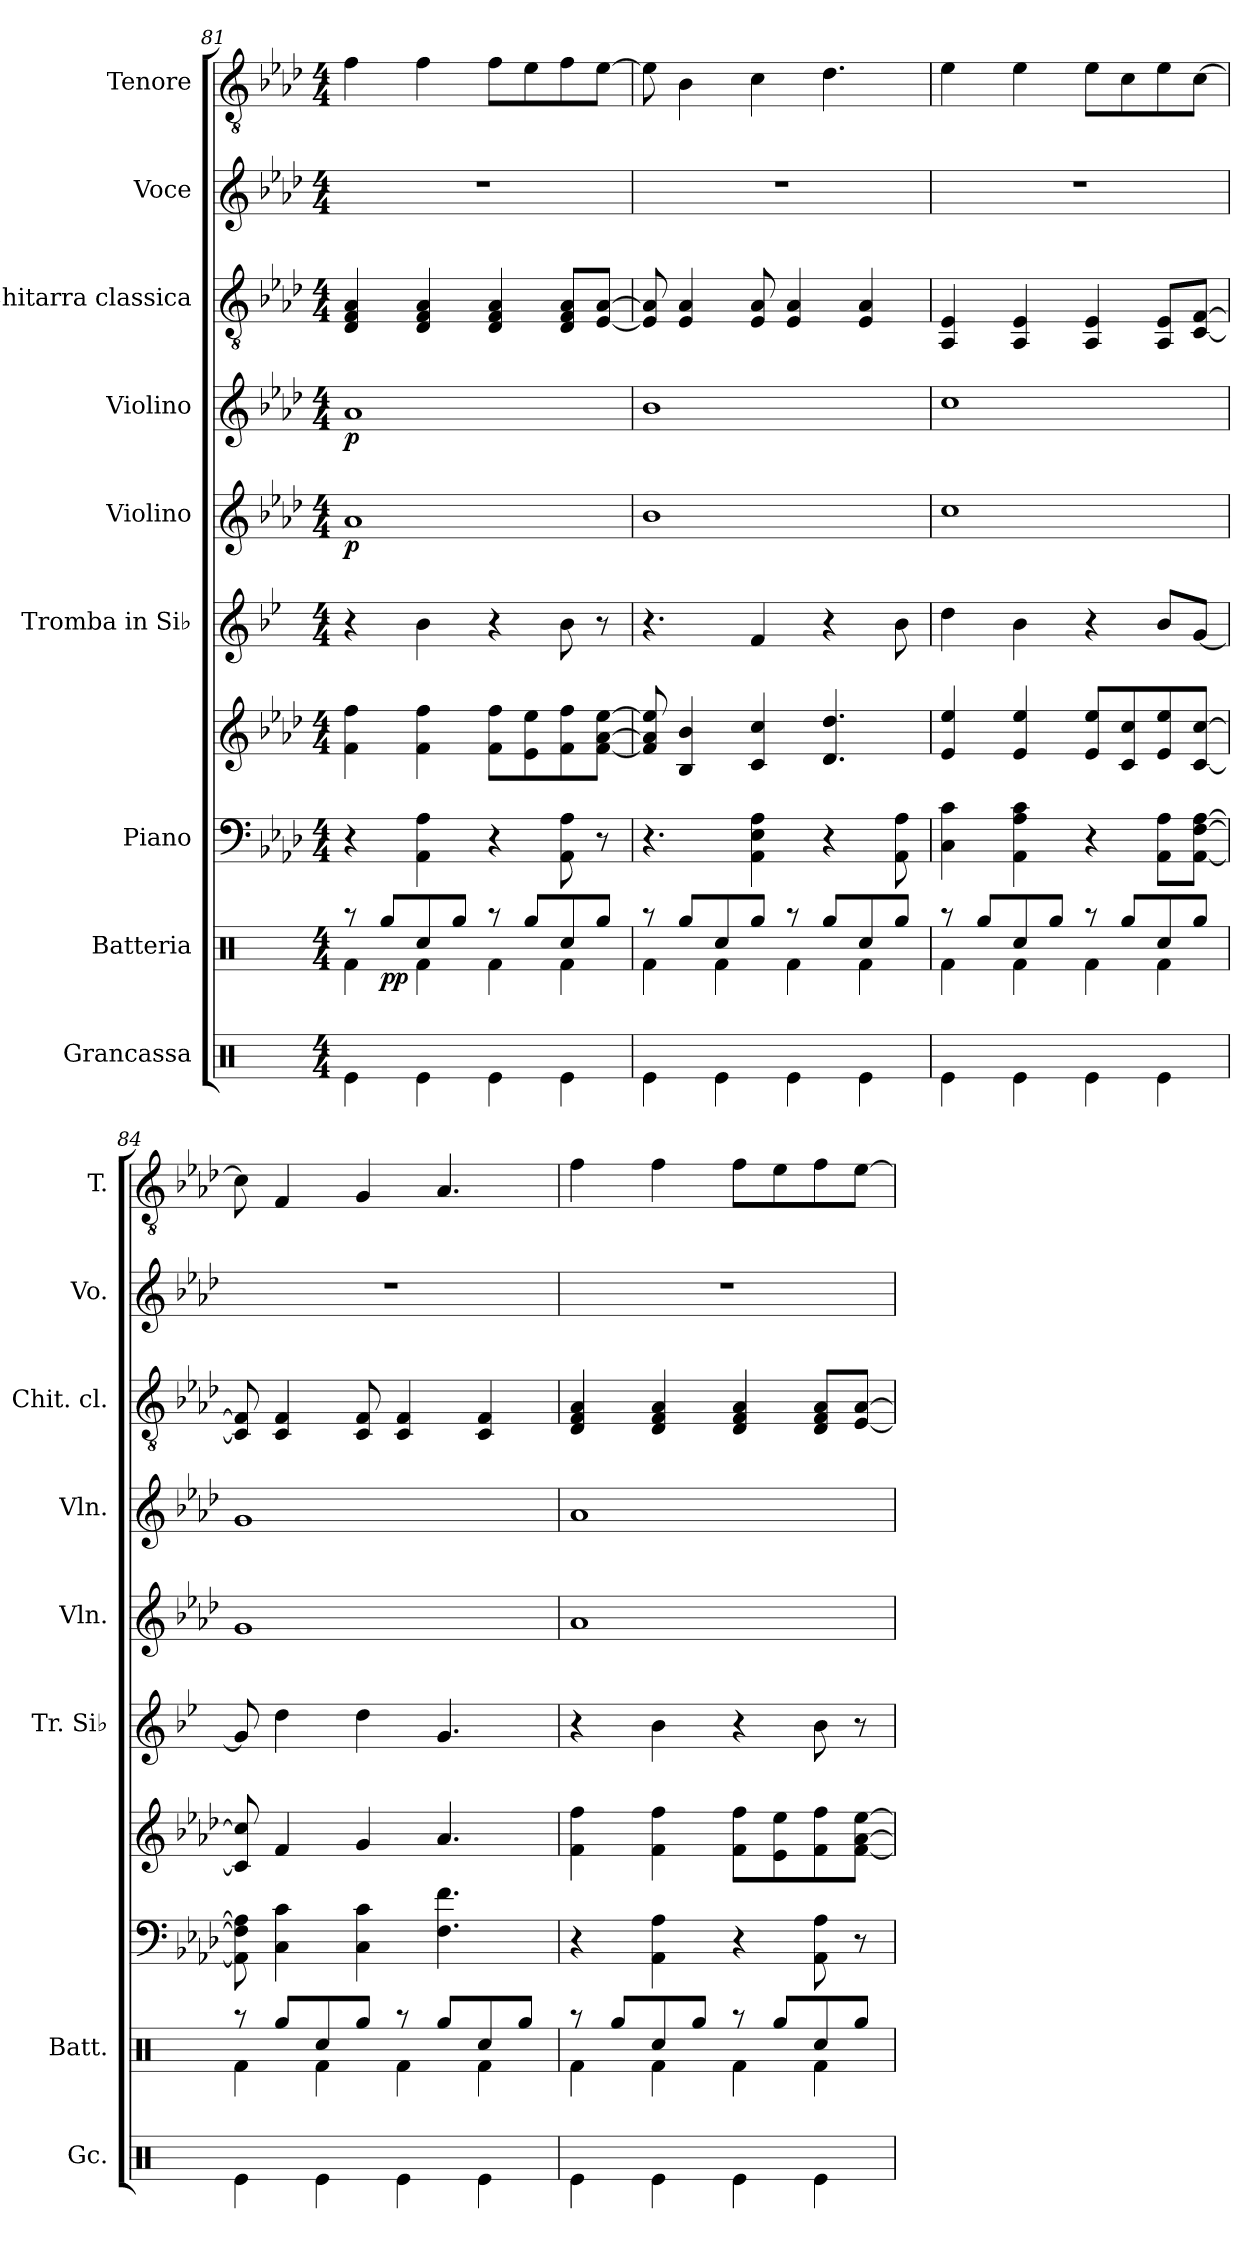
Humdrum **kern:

**kern	**kern	**dynam	**kern	**kern	**kern	**kern	**dynam	**kern	**dynam	**kern	**kern	**kern
*part9	*part8	*part8	*part7	*part7	*part6	*part5	*part5	*part4	*part4	*part3	*part2	*part1
*staff10	*staff9	*staff9	*staff8	*staff7	*staff6	*staff5	*staff5	*staff4	*staff4	*staff3	*staff2	*staff1
*I"Grancassa	*I"Batteria	*	*I"Piano	*	*I"Tromba in Si♭	*I"Violino	*	*I"Violino	*	*I"Chitarra classica	*I"Voce	*I"Tenore
*I'Gc.	*I'Batt.	*	*	*	*I'Tr. Si♭	*I'Vln.	*	*I'Vln.	*	*I'Chit. cl.	*I'Vo.	*I'T.
*clefX	*clefX	*	*clefF4	*clefG2	*clefG2	*clefG2	*	*clefG2	*	*clefGv2	*clefG2	*clefGv2
*	*	*	*	*	*ITrd1c2	*	*	*	*	*	*	*
*k[]	*k[]	*	*k[b-e-a-d-]	*k[b-e-a-d-]	*k[b-e-a-d-]	*k[b-e-a-d-]	*	*k[b-e-a-d-]	*	*k[b-e-a-d-]	*k[b-e-a-d-]	*k[b-e-a-d-]
*M4/4	*M4/4	*	*M4/4	*M4/4	*M4/4	*M4/4	*	*M4/4	*	*M4/4	*M4/4	*M4/4
=81	=81	=81	=81	=81	=81	=81	=81	=81	=81	=81	=81	=81
*	*^	*	*	*	*	*	*	*	*	*	*	*
!	!	!	!	!	!	!	!	!LO:DY:b	!	!LO:DY:b	!	!	!
4Re\	8r	4Rf\	.	4r	4f\ 4ff\	4r	1a-	p	1a-	p	4D-/ 4F/ 4A-/	1r	4f\
!	!	!	!LO:DY:b	!	!	!	!	!	!	!	!	!	!
!	!	!	!LO:DY:n=1:b	!	!	!	!	!	!	!	!	!	!
.	8Rgg/L	.	p p	.	.	.	.	.	.	.	.	.	.
4Re\	8Rcc/	4Rf\	.	4AA-\ 4A-\	4f\ 4ff\	4a-\	.	.	.	.	4D-/ 4F/ 4A-/	.	4f\
.	8Rgg/J	.	.	.	.	.	.	.	.	.	.	.	.
4Re\	8r	4Rf\	.	4r	8f\ 8ff\L	4r	.	.	.	.	4D-/ 4F/ 4A-/	.	8f\L
.	8Rgg/L	.	.	.	8e-\ 8ee-\	.	.	.	.	.	.	.	8e-\
4Re\	8Rcc/	4Rf\	.	8AA-\ 8A-\	8f\ 8ff\	8a-\	.	.	.	.	8D-/ 8F/ 8A-/L	.	8f\
.	8Rgg/J	.	.	8r	[8f\ [8a-\ [8ee-\J	8r	.	.	.	.	[8E-/ [8A-/J	.	[8e-\J
=82	=82	=82	=82	=82	=82	=82	=82	=82	=82	=82	=82	=82	=82
4Re\	8r	4Rf\	.	4.r	8f/] 8a-/] 8ee-/]	4.r	1b-	.	1b-	.	8E-/] 8A-/]	1r	8e-\]
.	8Rgg/L	.	.	.	4B-/ 4b-/	.	.	.	.	.	4E-/ 4A-/	.	4B-\
4Re\	8Rcc/	4Rf\	.	.	.	.	.	.	.	.	.	.	.
.	8Rgg/J	.	.	4AA-\ 4E-\ 4A-\	4c/ 4cc/	4e-/	.	.	.	.	8E-/ 8A-/	.	4c\
4Re\	8r	4Rf\	.	.	.	.	.	.	.	.	4E-/ 4A-/	.	.
.	8Rgg/L	.	.	4r	4.d-/ 4.dd-/	4r	.	.	.	.	.	.	4.d-\
4Re\	8Rcc/	4Rf\	.	.	.	.	.	.	.	.	4E-/ 4A-/	.	.
.	8Rgg/J	.	.	8AA-\ 8A-\	.	8a-\	.	.	.	.	.	.	.
!!LO:PB:g=z
=83	=83	=83	=83	=83	=83	=83	=83	=83	=83	=83	=83	=83	=83
4Re\	8r	4Rf\	.	4C\ 4c\	4e-/ 4ee-/	4cc\	1cc	.	1cc	.	4AA-/ 4E-/	1r	4e-\
.	8Rgg/L	.	.	.	.	.	.	.	.	.	.	.	.
4Re\	8Rcc/	4Rf\	.	4AA-\ 4A-\ 4c\	4e-/ 4ee-/	4a-\	.	.	.	.	4AA-/ 4E-/	.	4e-\
.	8Rgg/J	.	.	.	.	.	.	.	.	.	.	.	.
4Re\	8r	4Rf\	.	4r	8e-/ 8ee-/L	4r	.	.	.	.	4AA-/ 4E-/	.	8e-\L
.	8Rgg/L	.	.	.	8c/ 8cc/	.	.	.	.	.	.	.	8c\
4Re\	8Rcc/	4Rf\	.	8AA-\ 8A-\L	8e-/ 8ee-/	8a-/L	.	.	.	.	8AA-/ 8E-/L	.	8e-\
.	8Rgg/J	.	.	[8AA-\ [8F\ [8A-\J	[8c/ [8cc/J	[8f/J	.	.	.	.	[8C/ [8F/J	.	[8c\J
=84	=84	=84	=84	=84	=84	=84	=84	=84	=84	=84	=84	=84	=84
4Re\	8r	4Rf\	.	8AA-\] 8F\] 8A-\]	8c/] 8cc/]	8f/]	1g	.	1g	.	8C/] 8F/]	1r	8c\]
.	8Rgg/L	.	.	4C\ 4c\	4f/	4cc\	.	.	.	.	4C/ 4F/	.	4F/
4Re\	8Rcc/	4Rf\	.	.	.	.	.	.	.	.	.	.	.
.	8Rgg/J	.	.	4C\ 4c\	4g/	4cc\	.	.	.	.	8C/ 8F/	.	4G/
4Re\	8r	4Rf\	.	.	.	.	.	.	.	.	4C/ 4F/	.	.
.	8Rgg/L	.	.	4.F\ 4.f\	4.a-/	4.f/	.	.	.	.	.	.	4.A-/
4Re\	8Rcc/	4Rf\	.	.	.	.	.	.	.	.	4C/ 4F/	.	.
.	8Rgg/J	.	.	.	.	.	.	.	.	.	.	.	.
=85	=85	=85	=85	=85	=85	=85	=85	=85	=85	=85	=85	=85	=85
4Re\	8r	4Rf\	.	4r	4f\ 4ff\	4r	1a-	.	1a-	.	4D-/ 4F/ 4A-/	1r	4f\
.	8Rgg/L	.	.	.	.	.	.	.	.	.	.	.	.
4Re\	8Rcc/	4Rf\	.	4AA-\ 4A-\	4f\ 4ff\	4a-\	.	.	.	.	4D-/ 4F/ 4A-/	.	4f\
.	8Rgg/J	.	.	.	.	.	.	.	.	.	.	.	.
4Re\	8r	4Rf\	.	4r	8f\ 8ff\L	4r	.	.	.	.	4D-/ 4F/ 4A-/	.	8f\L
.	8Rgg/L	.	.	.	8e-\ 8ee-\	.	.	.	.	.	.	.	8e-\
4Re\	8Rcc/	4Rf\	.	8AA-\ 8A-\	8f\ 8ff\	8a-\	.	.	.	.	8D-/ 8F/ 8A-/L	.	8f\
.	8Rgg/J	.	.	8r	[8f\ [8a-\ [8ee-\J	8r	.	.	.	.	[8E-/ [8A-/J	.	[8e-\J
*	*v	*v	*	*	*	*	*	*	*	*	*	*	*
=	=	=	=	=	=	=	=	=	=	=	=	=
*-	*-	*-	*-	*-	*-	*-	*-	*-	*-	*-	*-	*-
